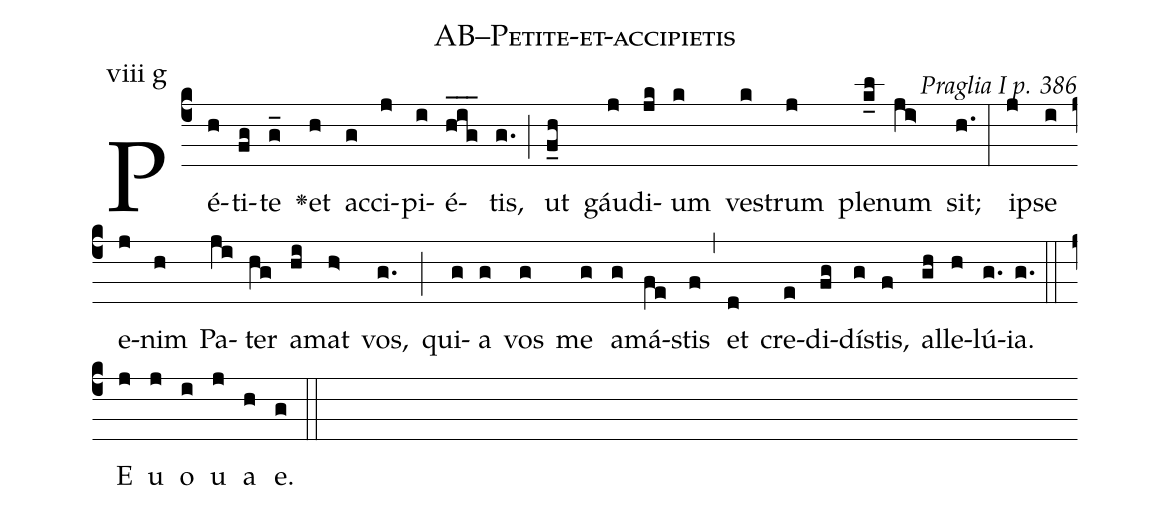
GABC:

name: AB--Petite-et-accipietis;
commentary: Praglia I p. 386;
annotation: viii g;
%%
(c4) Pé(h)ti(fg)te(g_) <v>\greheightstar</v> et(h) ac(g)ci(j)pi(i)é(hig___)tis,(g.) (;) ut(f_h) gáu(j)di(jk)um(k) ve(k)strum(j) ple(k_l)num(ji>) sit;(h.) (:) i(j)pse(i) e(j)nim(h) Pa(ji)ter(hg) a(hi)mat(h>) vos,(g.) (;) qui(g)a(g) vos(g) me(g) a(g)má(fe)stis(f) (,) et(d) cre(e)di(fg)dí(g)stis,(f) al(gh)le(h)lú(g.)ia.(g.) (::)
E(j) u(j) o(i) u(j) a(h) e.(g) (::)
